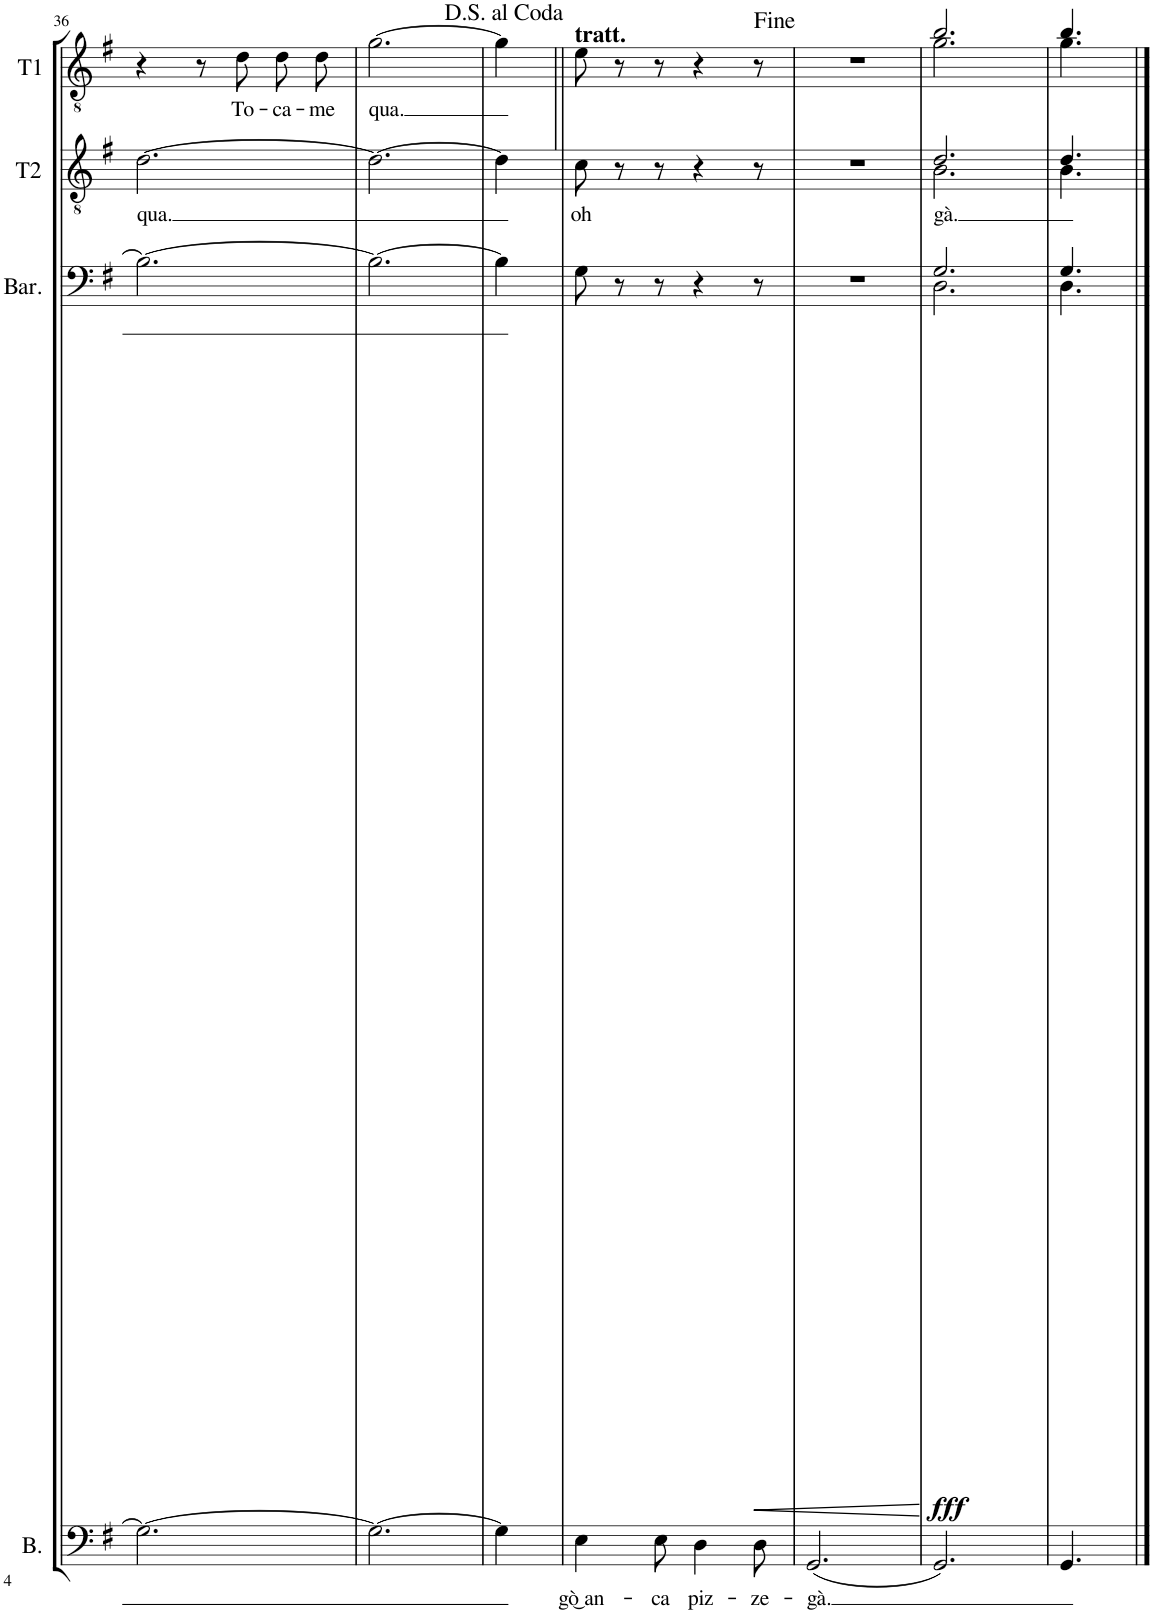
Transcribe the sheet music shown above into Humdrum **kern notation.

**kern	**text	**kern	**dynam	**kern	**text	**kern	**text
*part4	*part4	*part3	*part3	*part2	*part2	*part1	*part1
*staff4	*staff4	*staff3	*staff3	*staff2	*staff2	*staff1	*staff1
*I"Basso	*	*I"Baritono	*	*I"Tenore II	*	*I"Tenore I	*
*I'B.	*	*I'Bar.	*	*I'T2	*	*I'T1	*
!!LO:PB:g=z
*clefF4	*	*clefF4	*	*clefGv2	*	*clefGv2	*
*k[f#]	*	*k[f#]	*	*k[f#]	*	*k[f#]	*
*M6/8	*	*M6/8	*	*M6/8	*	*M6/8	*
=36	=36	=36	=36	=36	=36	=36	=36
!	!	!	!	!	!LO:LY:b	!	!
2.G\_	.	2.B\_	.	[2.d\	qua.	4r	.
.	.	.	.	.	.	8r	.
!	!	!	!	!	!	!	!LO:LY:b
.	.	.	.	.	.	8d\L	To-
!	!	!	!	!	!	!	!LO:LY:b
.	.	.	.	.	.	8d\	-ca-
!	!	!	!	!	!	!	!LO:LY:b
.	.	.	.	.	.	8d\J	-me
=37	=37	=37	=37	=37	=37	=37	=37
!	!	!	!	!	!	!	!LO:LY:b
2.G\_	.	2.B\_	.	2.d\_	.	[2.g\	qua.
=38	=38	=38	=38	=38	=38	=38	=38
4G\]	.	4B\]	.	4d\]	.	4g\]	.
=39||	=39||	=39||	=39||	=39||	=39||	=39||	=39||
!	!	!	!	!	!	!LO:TX:a:B:t=tratt.	!
!	!LO:LY:b	!	!	!	!LO:LY:b	!	!
4E\	gò͜ an-	8G\	.	8c\	oh	8e\	.
.	.	8r	.	8r	.	8r	.
!	!LO:LY:b	!	!	!	!	!	!
8E\	-ca	8r	.	8r	.	8r	.
!	!LO:LY:b	!	!	!	!	!	!
4D\	piz-	4r	.	4r	.	4r	.
!	!LO:LY:b	!	!LO:HP:b	!	!	!	!
8D\	-ze-	8r	<	8r	.	8r	.
=40	=40	=40	=40	=40	=40	=40	=40
!	!LO:LY:b	!	!	!	!	!	!
(2.GG/	-gà.	2.r	.	2.r	.	2.r	.
.	.	.	[	.	.	.	.
=41	=41	=41	=41	=41	=41	=41	=41
*	*	*^	*	*	*	*	*
!	!	!	!	!LO:DY:b	!	!LO:LY:b	!	!
*	*	*	*	*	*^	*	*^	*
2.GG/)	.	2.G/	2.D\	fff	2.d/	2.B\	gà.	2.b/	2.g\	.
=42	=42	=42	=42	=42	=42	=42	=42	=42	=42	=42
4.GG/	.	4.G/	4.D\	.	4.d/	4.B\	.	4.b/	4.g\	.
*	*	*v	*v	*	*	*	*	*v	*v	*
*	*	*	*	*v	*v	*	*	*
==	==	==	==	==	==	==	==
*-	*-	*-	*-	*-	*-	*-	*-
